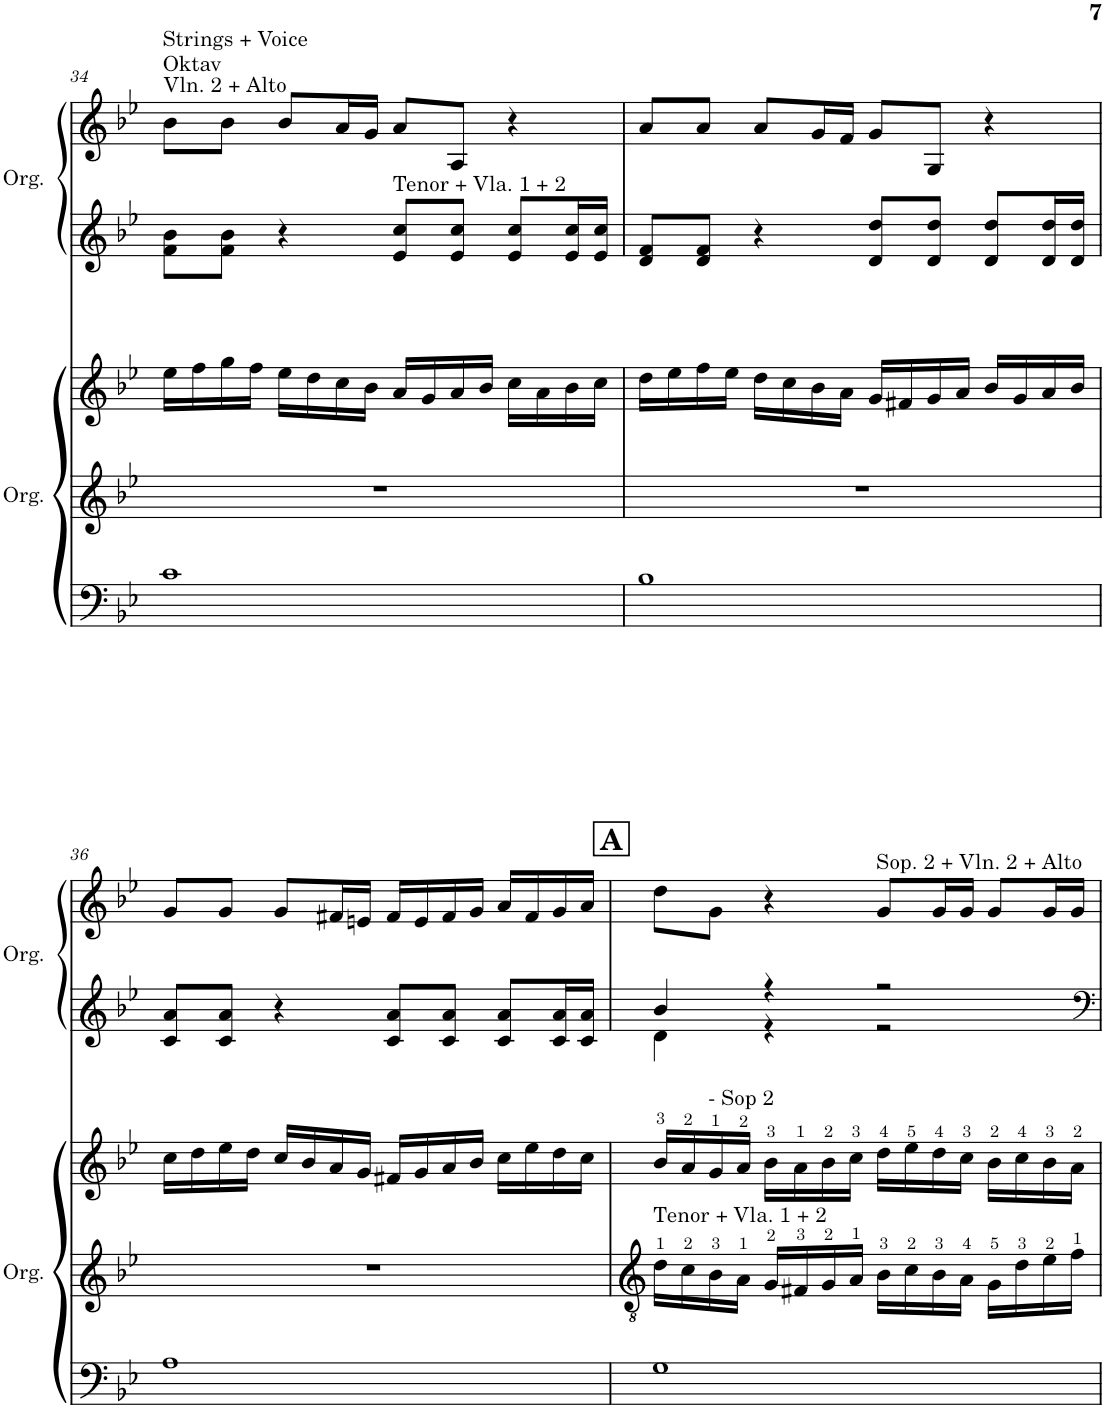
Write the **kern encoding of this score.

**kern	**kern	**kern	**kern	**kern
*part2	*part2	*part2	*part1	*part1
*staff5	*staff4	*staff3	*staff2	*staff1
*I"Organ	*	*	*I"Organ	*
*I'Org.	*	*	*I'Org.	*
!!LO:PB:g=z
*clefF4	*clefG2	*clefG2	*clefG2	*clefG2
*k[b-e-]	*k[b-e-]	*k[b-e-]	*k[b-e-]	*k[b-e-]
*M4/4	*M4/4	*M4/4	*M4/4	*M4/4
=34	=34	=34	=34	=34
!	!	!	!	!LO:TX:a:t=Vln. 2 + Alto
!	!	!	!	!LO:TX:a:t=Oktav
!	!	!	!	!LO:TX:a:t=Strings + Voice
1c	1r	16ee-\LL	8f\ 8b-\L	8b-\L
.	.	16ff\	.	.
.	.	16gg\	8f\ 8b-\J	8b-\J
.	.	16ff\JJ	.	.
.	.	16ee-\LL	4r	8b-/L
.	.	16dd\	.	.
.	.	16cc\	.	16a/L
.	.	16b-\JJ	.	16g/JJ
!	!	!	!LO:TX:a:t=Tenor + Vla. 1 + 2	!
.	.	16a/LL	8e-/ 8cc/L	8a/L
.	.	16g/	.	.
.	.	16a/	8e-/ 8cc/J	8A/J
.	.	16b-/JJ	.	.
.	.	16cc\LL	8e-/ 8cc/L	4r
.	.	16a\	.	.
.	.	16b-\	16e-/ 16cc/L	.
.	.	16cc\JJ	16e-/ 16cc/JJ	.
=35	=35	=35	=35	=35
1B-	1r	16dd\LL	8d/ 8f/L	8a/L
.	.	16ee-\	.	.
.	.	16ff\	8d/ 8f/J	8a/J
.	.	16ee-\JJ	.	.
.	.	16dd\LL	4r	8a/L
.	.	16cc\	.	.
.	.	16b-\	.	16g/L
.	.	16a\JJ	.	16f/JJ
.	.	16g/LL	8d/ 8dd/L	8g/L
.	.	16f#X/	.	.
.	.	16g/	8d/ 8dd/J	8G/J
.	.	16a/JJ	.	.
.	.	16b-/LL	8d/ 8dd/L	4r
.	.	16g/	.	.
.	.	16a/	16d/ 16dd/L	.
.	.	16b-/JJ	16d/ 16dd/JJ	.
!!LO:LB:g=z
=36	=36	=36	=36	=36
1A	1r	16cc\LL	8c/ 8a/L	8g/L
.	.	16dd\	.	.
.	.	16ee-\	8c/ 8a/J	8g/J
.	.	16dd\JJ	.	.
.	.	16cc/LL	4r	8g/L
.	.	16b-/	.	.
.	.	16a/	.	16f#X/L
.	.	16g/JJ	.	16en/JJ
.	.	16f#X/LL	8c/ 8a/L	16f#/LL
.	.	16g/	.	16e/
.	.	16a/	8c/ 8a/J	16f#/
.	.	16b-/JJ	.	16g/JJ
.	.	16cc\LL	8c/ 8a/L	16a/LL
.	.	16ee-\	.	16f#/
.	.	16dd\	16c/ 16a/L	16g/
.	.	16cc\JJ	16c/ 16a/JJ	16a/JJ
!!LO:REH:place=s1:a:B:cj:fs=14:t=A
=37	=37	=37	=37	=37
*	*	*	*^	*
!	!LO:TX:a:t=Tenor + Vla. 1 + 2	!	!	!	!
1G	16d\LL	16b-/LL	4b-/	4d\	8dd\L
.	16c\	16a/	.	.	.
!	!	!LO:TX:a:t=- Sop 2	!	!	!
.	16B-\	16g/	.	.	8g\J
.	16A\JJ	16a/JJ	.	.	.
.	16G/LL	16b-\LL	4r	4r	4r
.	16F#X/	16a\	.	.	.
.	16G/	16b-\	.	.	.
.	16A/JJ	16cc\JJ	.	.	.
!	!	!	!	!	!LO:TX:a:t=Sop. 2 + Vln. 2 + Alto
.	16B-\LL	16dd\LL	2r	2r	8g/L
.	16c\	16ee-\	.	.	.
.	16B-\	16dd\	.	.	16g/L
.	16A\JJ	16cc\JJ	.	.	16g/JJ
.	16G\LL	16b-\LL	.	.	8g/L
.	16d\	16cc\	.	.	.
.	16e-\	16b-\	.	.	16g/L
.	16f\JJ	16a\JJ	.	.	16g/JJ
*	*	*	*v	*v	*
=	=	=	=	=
*-	*-	*-	*-	*-
